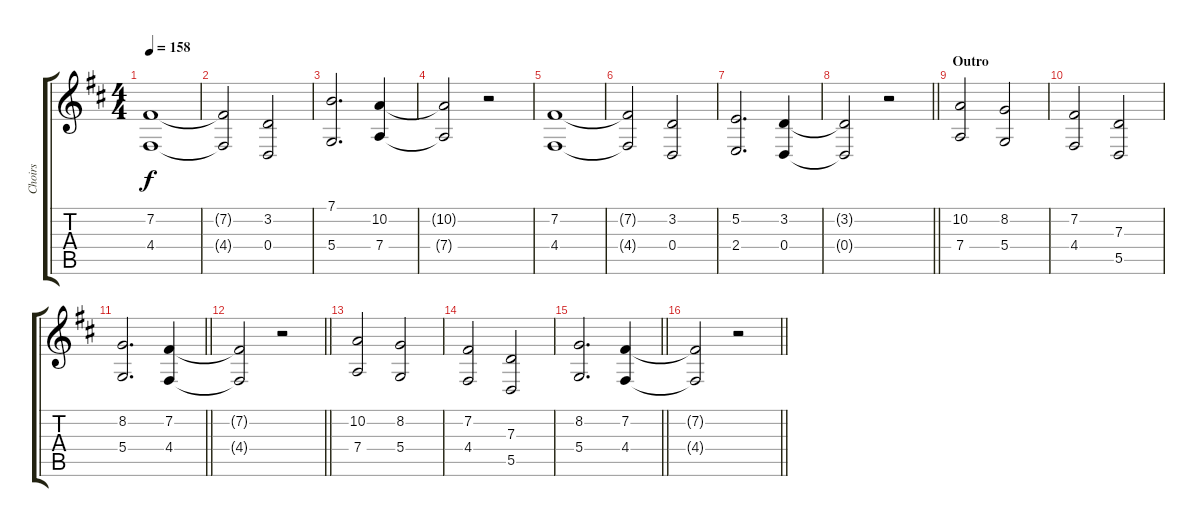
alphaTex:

\track ("Choirs" "Choirs") {instrument choiraahs}
\staff {score tabs}
\tuning (E4 B3 G3 D3 A2 E2) {hide}
\ts (4 4)
\tempo 158
\clef g2
\ks d
(7.2 4.4).1{dy f} |
(7.2{t} 4.4{t}).2{beam merge} (3.2 0.4).2 |
(7.1 5.4).2{d} (10.2 7.4).4 |
(10.2{t} 7.4{t}).2 r.2 |
(7.2 4.4).1 |
(7.2{t} 4.4{t}).2{beam merge} (3.2 0.4).2 |
(5.2 2.4).2{d} (3.2 0.4).4 |
\barLineRight lightlight
(3.2{t} 0.4{t}).2 r.2 |
\section ("" "Outro")
(10.2 7.4).2{volume 6} (8.2 5.4).2 |
(7.2 4.4).2{beam merge} (7.3 5.5).2 |
\barLineRight lightlight
(8.2 5.4).2{d} (7.2 4.4).4 |
\barLineRight lightlight
(7.2{t} 4.4{t}).2 r.2 |
(10.2 7.4).2{beam merge} (8.2 5.4).2 |
(7.2 4.4).2{beam merge} (7.3 5.5).2 |
\barLineRight lightlight
(8.2 5.4).2{d} (7.2 4.4).4 |
\barLineRight lightlight
(7.2{t} 4.4{t}).2 r.2
